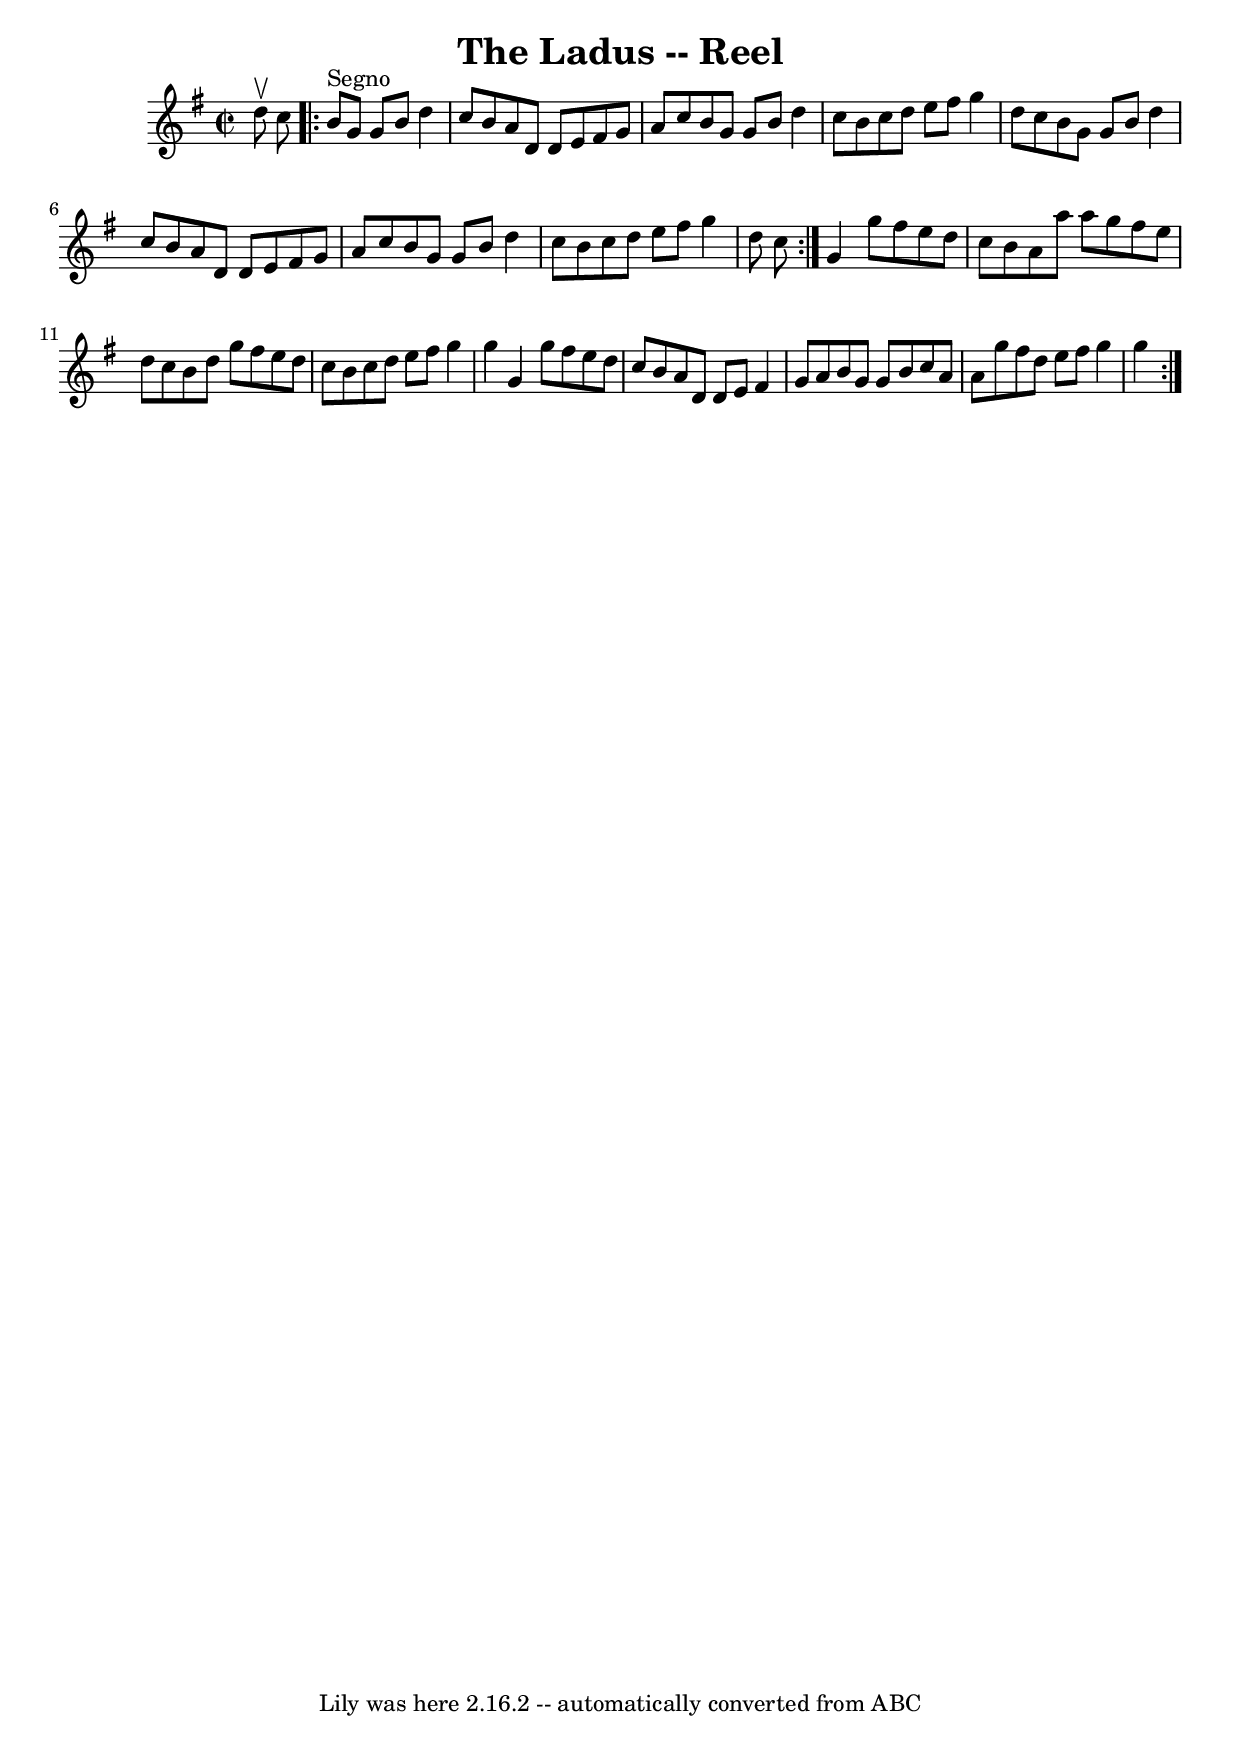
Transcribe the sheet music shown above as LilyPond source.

\version "2.16.2"
\include "Mammoth.ily"
\header {
  %% book = "Ryan's Mammoth Collection"
  crossRefNumber = "1"
  footnotes = ""
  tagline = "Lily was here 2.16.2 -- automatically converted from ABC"
  title = "The Ladus -- Reel"

}
voicedefault =  {



  \repeat volta 2 {

    \override Staff.TimeSignature #'style = #'C
    \time 2/2 
    \key g \major
    d''8^\upbow c''8    
    \repeat volta 2 {       b'8^"Segno" g'8 g'8 b'8 d''4 c''8 b'8   |
      a'8 d'8           d'8 e'8 fis'8 g'8 a'8 c''8   |
      b'8 g'8 g'8 b'8         d''4 c''8 b'8   |
      c''8 d''8 e''8 fis''8 g''4           d''8 c''8   |
      b'8 g'8 g'8 b'8 d''4 c''8 b'8   |
      a'8 d'8 d'8 e'8 fis'8 g'8 a'8 c''8  |
             b'8 g'8 g'8 b'8 d''4 c''8 b'8   |
      c''8 d''8    
      e''8 fis''8 g''4 d''8 c''8       }      |
    g'4 g''8 fis''8 e''8 d''8 c''8 b'8  |
    a'8 a''8        a''8 g''8 fis''8 e''8 d''8 c''8   |
    b'8 d''8 g''8      fis''8 e''8 d''8 c''8 b'8   |
    c''8 d''8 e''8         fis''8 g''4 g''4   |
    g'4 g''8 fis''8 e''8 d''8         c''8 b'8   |
    a'8 d'8 d'8 e'8 fis'4 g'8 a'8   |
    b'8 g'8 g'8 b'8 c''8 a'8 a'8 g''8  |
    
    fis''8 d''8 e''8 fis''8 g''4 g''4    
  }   

}

\score{
  <<

    \context Staff="default"
    {
      \voicedefault 
      
    }

  >>
  \layout {
    
  }
  \midi {
  }

}
